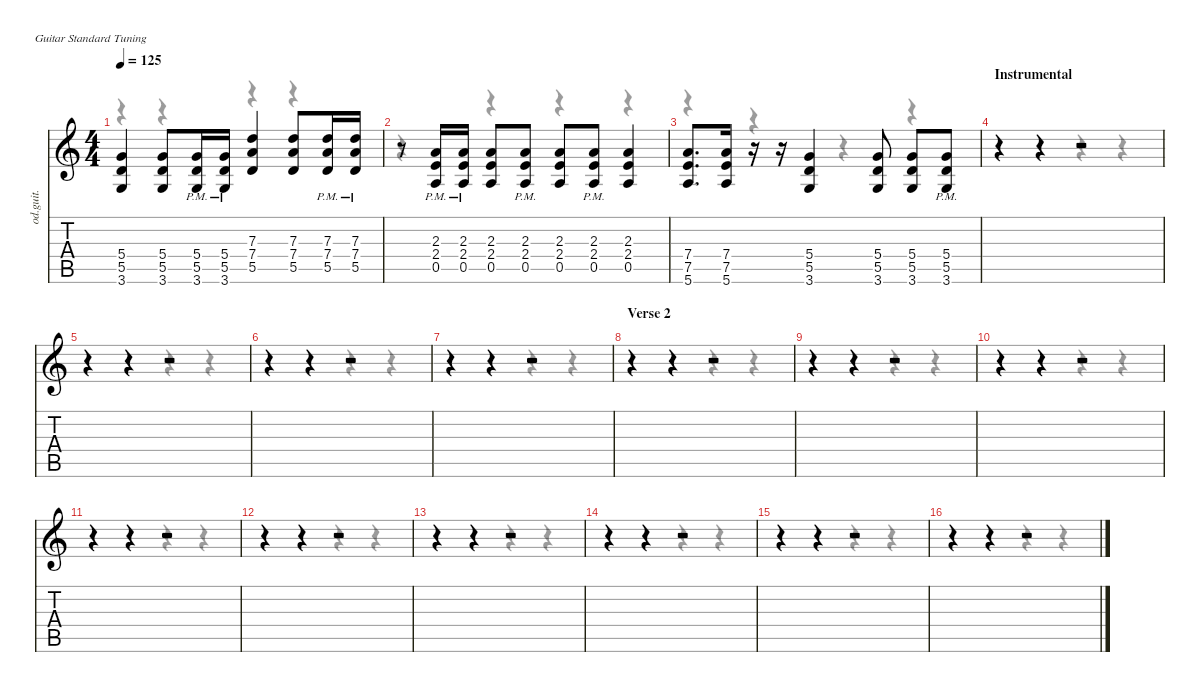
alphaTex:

\defaultSystemsLayout 4
\hideDynamics
\bracketExtendMode nobrackets
\otherSystemsTrackNameOrientation horizontal
\track ("Gtr OD" "od.guit.") {instrument overdrivenguitar}
\staff {score tabs}
\tuning (E4 B3 G3 D3 A2 E2)
\voice
\ts (4 4)
\tempo 125
\clef g2
\ks c
(5.4 5.5 3.6).4{dy f beam Up} (5.4 5.5 3.6).8{beam Up} (5.4{pm} 5.5{pm} 3.6{pm}).16{beam Up} (5.4{pm} 5.5{pm} 3.6{pm}).16{beam Up} (7.3 7.4 5.5).4{beam Up} (7.3 7.4 5.5).8{beam Up} (7.3{pm} 7.4{pm} 5.5{pm}).16{beam Up} (7.3{pm} 7.4{pm} 5.5{pm}).16{beam Up} |
r.8{beam Up} (2.3{pm} 2.4{pm} 0.5{pm}).16{beam Up} (2.3{pm} 2.4{pm} 0.5{pm}).16{beam Up} (2.3 2.4 0.5).8{beam Up} (2.3{pm} 2.4{pm} 0.5{pm}).8{beam Up} (2.3 2.4 0.5).8{beam Up} (2.3{pm} 2.4{pm} 0.5{pm}).8{beam Up} (2.3 2.4 0.5).4{beam Up} |
(7.4 7.5 5.6).8{d beam Up} (7.4 7.5 5.6).16{beam Up} r.16{beam Up} r.16{beam Up} (5.4 5.5 3.6).4{beam Up} (5.4 5.5 3.6).8{beam Up} (5.4 5.5 3.6).8{beam Up} (5.4{pm} 5.5{pm} 3.6{pm}).8{beam Up} |
\section ("" "Instrumental")
r.4{beam Up} r.4{beam Up} r.2{beam Up} |
r.4{beam Up} r.4{beam Up} r.2{beam Up} |
r.4{beam Up} r.4{beam Up} r.2{beam Up} |
r.4{beam Up} r.4{beam Up} r.2{beam Up} |
\section ("" "Verse 2")
r.4{beam Up} r.4{beam Up} r.2{beam Up} |
r.4{beam Up} r.4{beam Up} r.2{beam Up} |
r.4{beam Up} r.4{beam Up} r.2{beam Up} |
r.4{beam Up} r.4{beam Up} r.2{beam Up} |
r.4{beam Up} r.4{beam Up} r.2{beam Up} |
r.4{beam Up} r.4{beam Up} r.2{beam Up} |
r.4{beam Up} r.4{beam Up} r.2{beam Up} |
r.4{beam Up} r.4{beam Up} r.2{beam Up} |
r.4{beam Up} r.4{beam Up} r.2{beam Up}
\voice
\clef g2
\ottava regular
\simile none
\ks c
r.4{dy mf beam Down} r.4{beam Down} r.4{beam Down} r.4{beam Down} |
r.4{beam Down} r.4{beam Down} r.4{beam Down} r.4{beam Down} |
r.4{beam Down} r.4{beam Down} r.4{beam Down} r.4{beam Down} |
r.4{beam Down} r.4{beam Down} r.4{beam Down} r.4{beam Down} |
r.4{beam Down} r.4{beam Down} r.4{beam Down} r.4{beam Down} |
r.4{beam Down} r.4{beam Down} r.4{beam Down} r.4{beam Down} |
r.4{beam Down} r.4{beam Down} r.4{beam Down} r.4{beam Down} |
r.4{beam Down} r.4{beam Down} r.4{beam Down} r.4{beam Down} |
r.4{beam Down} r.4{beam Down} r.4{beam Down} r.4{beam Down} |
r.4{beam Down} r.4{beam Down} r.4{beam Down} r.4{beam Down} |
r.4{beam Down} r.4{beam Down} r.4{beam Down} r.4{beam Down} |
r.4{beam Down} r.4{beam Down} r.4{beam Down} r.4{beam Down} |
r.4{beam Down} r.4{beam Down} r.4{beam Down} r.4{beam Down} |
r.4{beam Down} r.4{beam Down} r.4{beam Down} r.4{beam Down} |
r.4{beam Down} r.4{beam Down} r.4{beam Down} r.4{beam Down} |
r.4{beam Down} r.4{beam Down} r.4{beam Down} r.4{beam Down}
